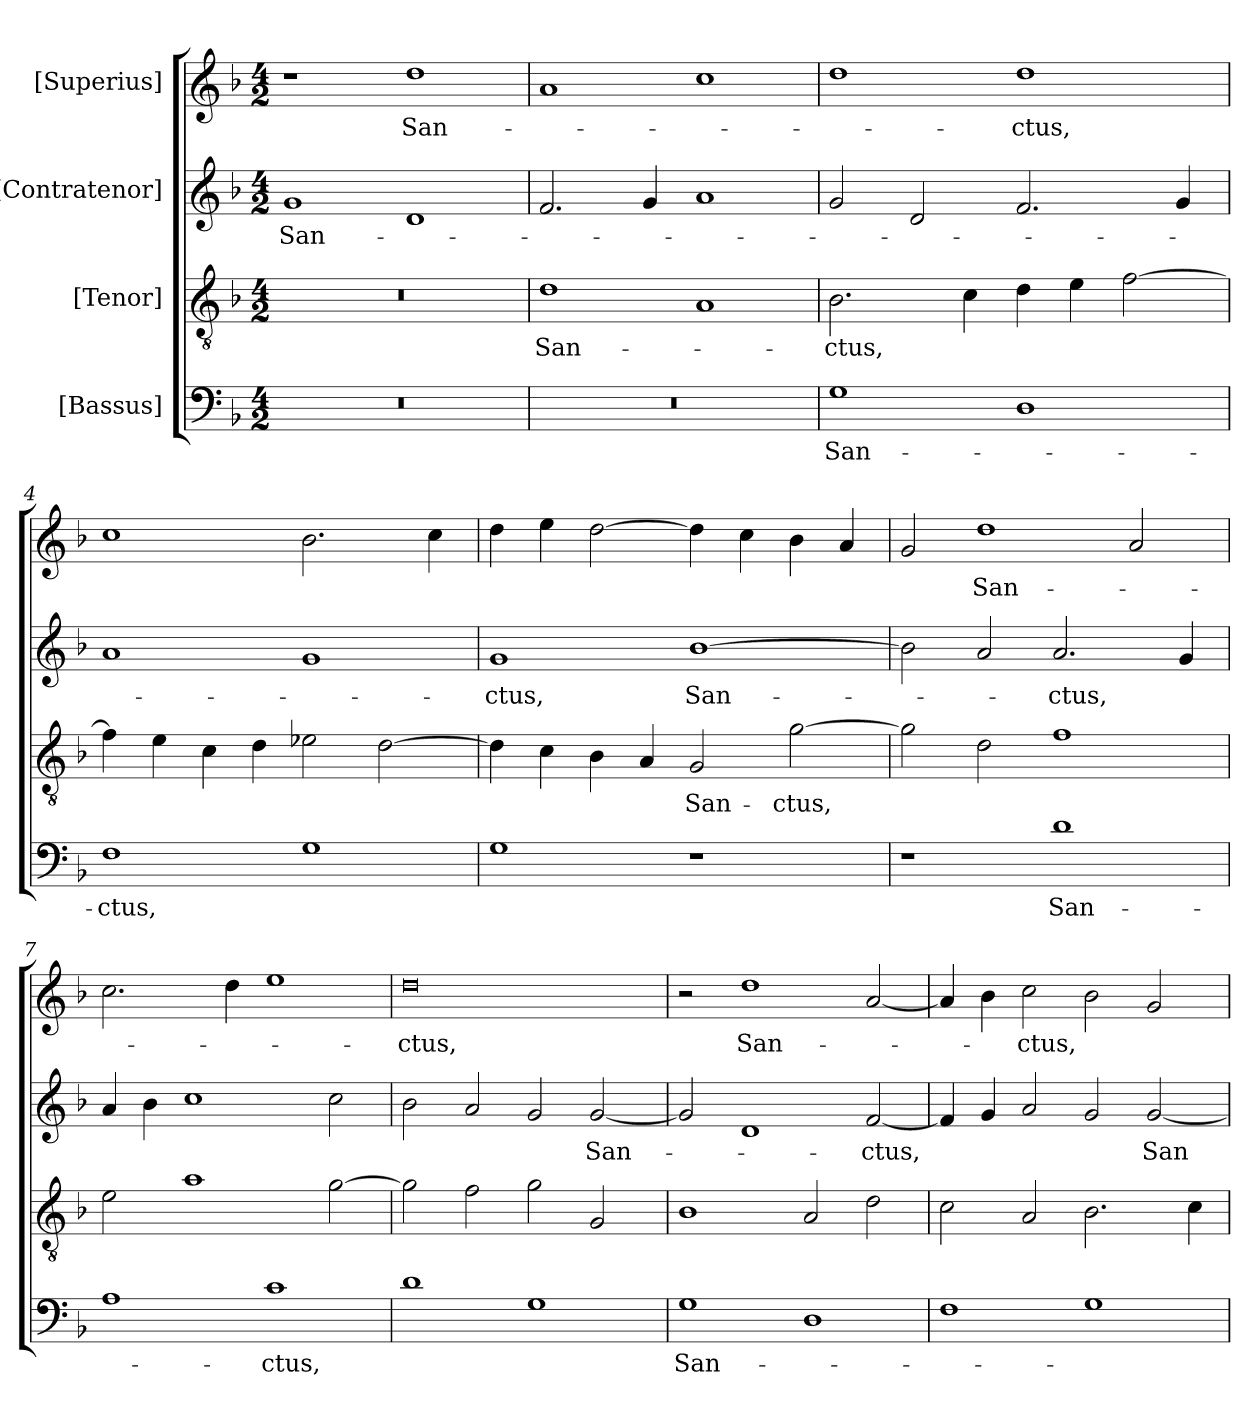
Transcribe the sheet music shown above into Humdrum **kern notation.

**kern	**text	**kern	**text	**kern	**text	**kern	**text
*part4	*part4	*part3	*part3	*part2	*part2	*part1	*part1
*staff4	*staff4	*staff3	*staff3	*staff2	*staff2	*staff1	*staff1
*I"[Bassus]	*	*I"[Tenor]	*	*I"[Contratenor]	*	*I"[Superius]	*
*clefF4	*	*clefGv2	*	*clefG2	*	*clefG2	*
*k[b-]	*	*k[b-]	*	*k[b-]	*	*k[b-]	*
*M4/2	*	*M4/2	*	*M4/2	*	*M4/2	*
=1	=1	=1	=1	=1	=1	=1	=1
0r	.	0r	.	1g/	San-	1r	.
.	.	.	.	1d/	.	1dd\	San-
=2	=2	=2	=2	=2	=2	=2	=2
0r	.	1d\	San-	2.f/	.	1a/	.
.	.	.	.	4g/	.	.	.
.	.	1A/	.	1a/	.	1cc\	.
=3	=3	=3	=3	=3	=3	=3	=3
1G\	San-	2.B-\	-ctus,	2g/	.	1dd\	.
.	.	.	.	2d/	.	.	.
.	.	4c\	.	.	.	.	.
1D\	.	4d\	.	2.f/	.	1dd\	-ctus,
.	.	4e\	.	.	.	.	.
.	.	[2f\	.	.	.	.	.
.	.	.	.	4g/	.	.	.
=4	=4	=4	=4	=4	=4	=4	=4
1F\	-ctus,	4f\]	.	1a/	.	1cc\	.
.	.	4e\	.	.	.	.	.
.	.	4c\	.	.	.	.	.
.	.	4d\	.	.	.	.	.
1G\	.	2e-X\	.	1g/	.	2.b-\	.
.	.	[2d\	.	.	.	.	.
.	.	.	.	.	.	4cc\	.
=5	=5	=5	=5	=5	=5	=5	=5
1G\	.	4d\]	.	1g/	-ctus,	4dd\	.
.	.	4c\	.	.	.	4ee\	.
.	.	4B-\	.	.	.	[2dd\	.
.	.	4A/	.	.	.	.	.
1r	.	2G/	San-	[1b-\	San-	4dd\]	.
.	.	.	.	.	.	4cc\	.
.	.	[2g\	-ctus,	.	.	4b-\	.
.	.	.	.	.	.	4a/	.
=6	=6	=6	=6	=6	=6	=6	=6
1r	.	2g\]	.	2b-\]	.	2g/	.
.	.	2d\	.	2a/	.	1dd\	San-
1d\	San-	1f\	.	2.a/	-ctus,	.	.
.	.	.	.	.	.	2a/	.
.	.	.	.	4g/	.	.	.
=7	=7	=7	=7	=7	=7	=7	=7
1A\	.	2e\	.	4a/	.	2.cc\	.
.	.	.	.	4b-\	.	.	.
.	.	1a\	.	1cc\	.	.	.
.	.	.	.	.	.	4dd\	.
1c\	-ctus,	.	.	.	.	1ee\	.
.	.	[2g\	.	2cc\	.	.	.
=8	=8	=8	=8	=8	=8	=8	=8
1d\	.	2g\]	.	2b-\	.	0dd\	-ctus,
.	.	2f\	.	2a/	.	.	.
1G\	.	2g\	.	2g/	.	.	.
.	.	2G/	.	[2g/	San-	.	.
=9	=9	=9	=9	=9	=9	=9	=9
1G\	San-	1B-\	.	2g/]	.	2r	.
.	.	.	.	1d/	.	1dd\	San-
1D\	.	2A/	.	.	.	.	.
.	.	2d\	.	[2f/	-ctus,	[2a/	.
=10	=10	=10	=10	=10	=10	=10	=10
1F\	.	2c\	.	4f/]	.	4a/]	.
.	.	.	.	4g/	.	4b-\	.
.	.	2A/	.	2a/	.	2cc\	-ctus,
1G\	.	2.B-\	.	2g/	.	2b-\	.
.	.	.	.	[2g/	San-	2g/	.
.	.	4c\	.	.	.	.	.
=	=	=	=	=	=	=	=
*-	*-	*-	*-	*-	*-	*-	*-
